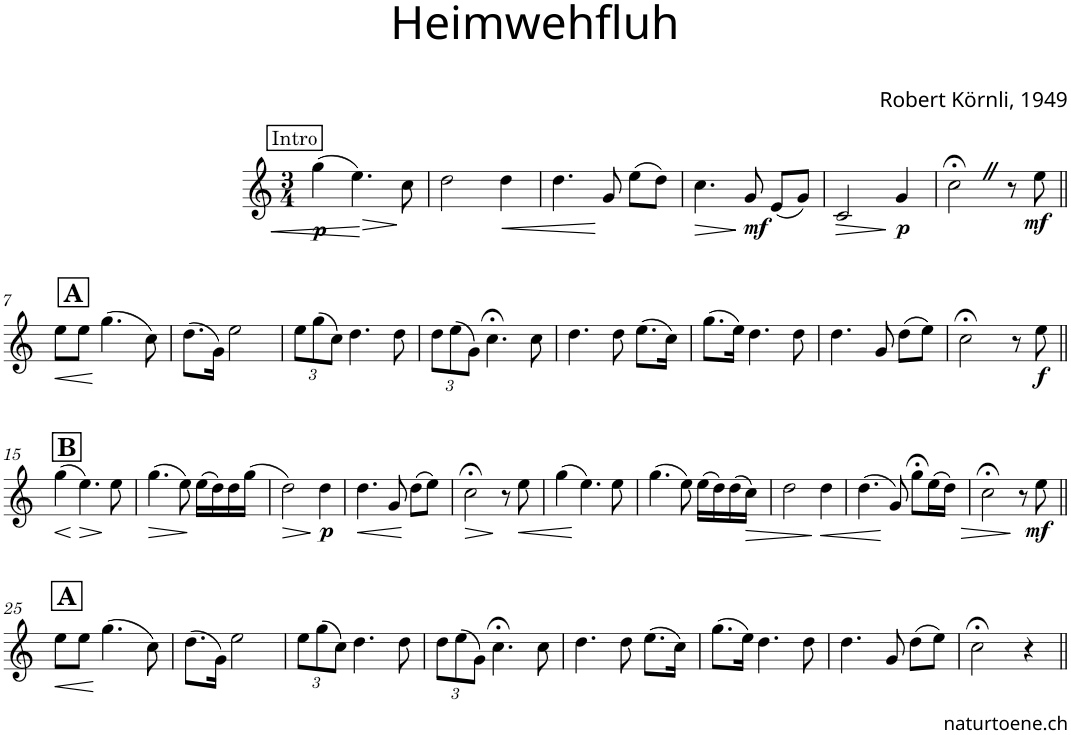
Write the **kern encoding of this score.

**kern	**dynam
*part1	*part1
*staff1	*staff1
*I"Alphorn	*
*I'Alphn.	*
*clefG2	*
*Trd4c6	*
*k[]	*
*M3/4	*
!!LO:REH:place=s1:a:cj:fs=11:t=Intro
=1	=1
!	!LO:HP:b
!	!LO:DY:n=1:b
(4gg\	< p
!	!LO:HP:b
4.ee\)	>
8cc\	[ ]
=2	=2
2dd\	.
!	!LO:HP:b
4dd\	<
=3	=3
4.dd\	.
8g/	[
(8ee\L	.
8dd\J)	.
=4	=4
!	!LO:HP:b
4.cc\	>
!	!LO:DY:n=1:b
8g/	] mf
(8e/L	.
8g/J)	.
=5	=5
!	!LO:HP:b
2c/	>
!	!LO:DY:n=1:b
4g/	] p
=6	=6
2cc;<Z\	.
8r	.
!	!LO:DY:b
8ee\	mf
!!LO:LB:g=z
!!LO:REH:place=s1:a:B:cj:fs=14:t=A
=7||	=7||
!	!LO:HP:b
8ee\L	<
8ee\J	.
(4.gg\	[
8cc\)	.
=8	=8
(8.dd\L	.
16g\Jk)	.
2ee\	.
=9	=9
*Xbrackettup	*
12ee\L	.
(12gg\	.
12cc\J)	.
4.dd\	.
8dd\	.
=10	=10
12dd\L	.
(12ee\	.
12g\J)	.
4.cc;<\	.
8cc\	.
=11	=11
4.dd\	.
8dd\	.
(8.ee\L	.
16cc\Jk)	.
=12	=12
(8.gg\L	.
16ee\Jk)	.
4.dd\	.
8dd\	.
=13	=13
4.dd\	.
8g/	.
(8dd\L	.
8ee\J)	.
=14	=14
2cc;<\	.
8r	.
!	!LO:DY:b
8ee\	f
!!LO:LB:g=z
!!LO:REH:place=s1:a:B:cj:fs=14:t=B
=15||	=15||
!	!LO:HP:b
(4gg\	<
!	!LO:HP:n=1:b
4.ee\)	[ >
8ee\	]
=16	=16
!	!LO:HP:b
(4.gg\	>
8ee\)	.
(16ee\LL	]
16dd\)	.
16dd\	.
(16gg\JJ	.
=17	=17
!	!LO:HP:b
2dd\)	>
!	!LO:DY:n=1:b
4dd\	] p
=18	=18
!	!LO:HP:b
4.dd\	<
8g/	.
(8dd\L	[
8ee\J)	.
=19	=19
!	!LO:HP:b
2cc;<\	>
8r	]
!	!LO:HP:b
8ee\	<
=20	=20
(4gg\	.
4.ee\)	[
8ee\	.
=21	=21
(4.gg\	.
8ee\)	.
(16ee\LL	.
16dd\)	.
(16dd\	.
!	!LO:HP:b
16cc\JJ)	>
=22	=22
2dd\	.
!	!LO:HP:n=1:b
4dd\	] <
=23	=23
(4.dd\	.
8g/)	[
8gg;<\L	.
(16ee\L	.
!	!LO:HP:b
16dd\JJ)	>
=24	=24
2cc;<\	.
8r	]
!	!LO:DY:b
8ee\	mf
!!LO:LB:g=z
!!LO:REH:place=s1:a:B:cj:fs=14:t=A
=25||	=25||
!	!LO:HP:b
8ee\L	<
8ee\J	.
(4.gg\	[
8cc\)	.
=26	=26
(8.dd\L	.
16g\Jk)	.
2ee\	.
=27	=27
12ee\L	.
(12gg\	.
12cc\J)	.
4.dd\	.
8dd\	.
=28	=28
12dd\L	.
(12ee\	.
12g\J)	.
4.cc;<\	.
8cc\	.
=29	=29
4.dd\	.
8dd\	.
(8.ee\L	.
16cc\Jk)	.
=30	=30
(8.gg\L	.
16ee\Jk)	.
4.dd\	.
8dd\	.
=31	=31
4.dd\	.
8g/	.
(8dd\L	.
8ee\J)	.
=32	=32
2cc;<\	.
4r	.
=||	=||
*-	*-
